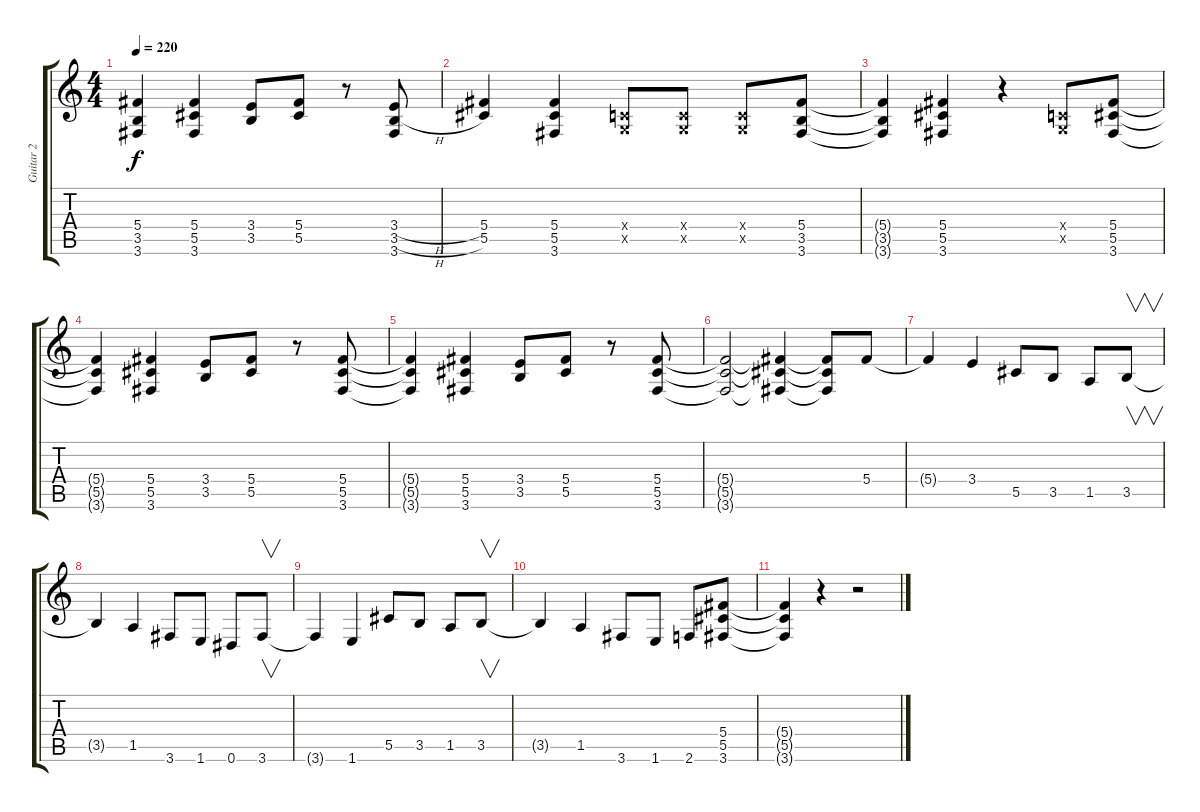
\track ("Guitar 2" "Guitar 2") {instrument distortionguitar}
\staff {score tabs}
\tuning (Eb4 Bb3 Gb3 Db3 Ab2 Eb2) {hide}
\ts (4 4)
\tempo 220
\clef g2
\ks c
(5.4{t} 3.5{t} 3.6{t}).4{dy f} (5.4 5.5 3.6).4 (3.4 3.5).8 (5.4 5.5).8 r.8 (3.4{h} 3.5{h} 3.6).8 |
(5.4 5.5).4 (5.4 5.5 3.6).4 (-1.4{x} -1.5{x}).8 (-1.4{x} -1.5{x}).8 (-1.4{x} -1.5{x}).8 (5.4 3.5 3.6).8 |
(5.4{t} 3.5{t} 3.6{t}).4 (5.4 5.5 3.6).4 r.4 (-1.4{x} -1.5{x}).8 (5.4 5.5 3.6).8 |
(5.4{t} 5.5{t} 3.6{t}).4 (5.4 5.5 3.6).4 (3.4 3.5).8 (5.4 5.5).8 r.8 (5.4 5.5 3.6).8 |
(5.4{t} 5.5{t} 3.6{t}).4 (5.4 5.5 3.6).4 (3.4 3.5).8 (5.4 5.5).8 r.8 (5.4 5.5 3.6).8 |
(5.4{t} 5.5{t} 3.6{t}).2 (5.4{t} 5.5{t} 3.6{t}).4 (5.4{t} 5.5{t} 3.6{t}).8 5.4.8 |
5.4{t}.4 3.4.4 5.5.8 3.5.8 1.5.8 3.5.8{v} |
3.5{t}.4 1.5.4 3.6.8 1.6.8 0.6.8 3.6.8{v} |
3.6{t}.4 1.6.4 5.5.8 3.5.8 1.5.8 3.5.8{v} |
3.5{t}.4 1.5.4 3.6.8 1.6.8 2.6.8 (5.4 5.5 3.6).8 |
(5.4{t} 5.5{t} 3.6{t}).4 r.4 r.2
